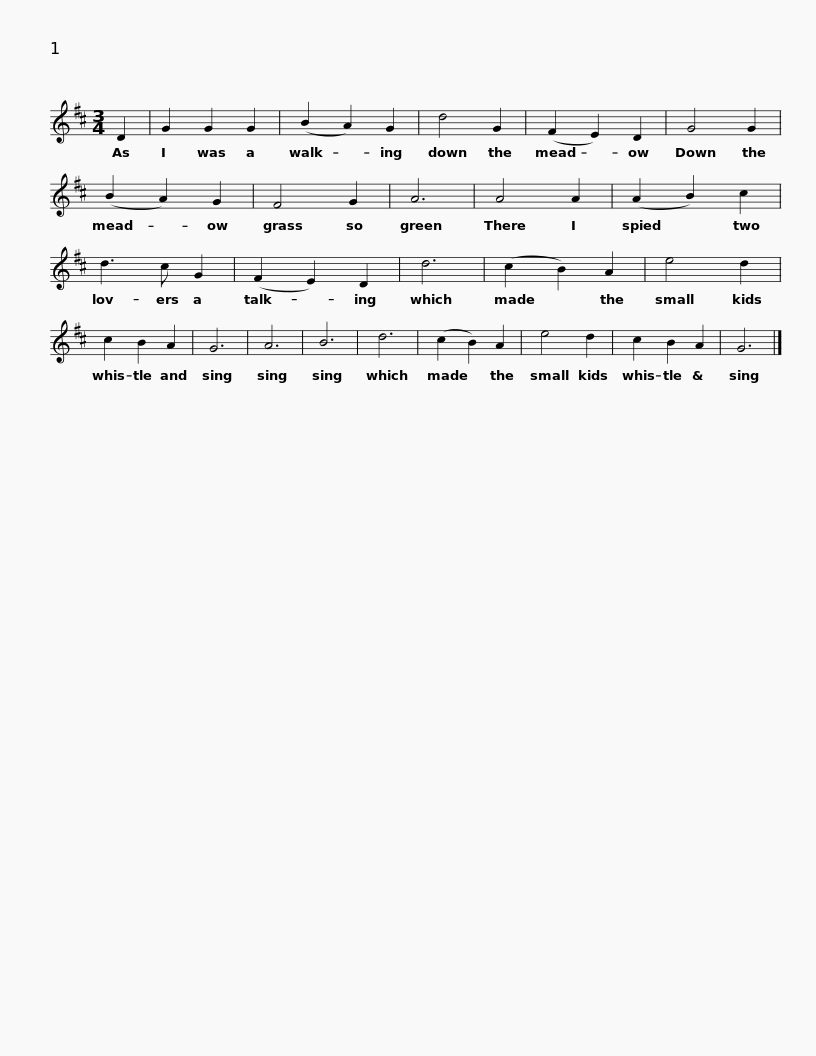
X:1
L:1/8
M:3/4
I:linebreak $
K:D
V:1 treble
V:1
 D2 | G2 G2 G2 | (B2 A2) G2 | d4 G2 | (F2 E2) D2 | %5
 G4 G2 | (B2 A2) G2 | F4 G2 | A6 | A4 A2 |$ %10
 (A2 B2) c2 | d3 c G2 | (F2 E2) D2 | d6 | (c2 B2) A2 | %15
 e4 d2 | c2 B2 A2 | G6 | A6 | B6 |$ %20
 d6 | (c2 B2) A2 | e4 d2 | c2 B2 A2 | G6 |] %25
